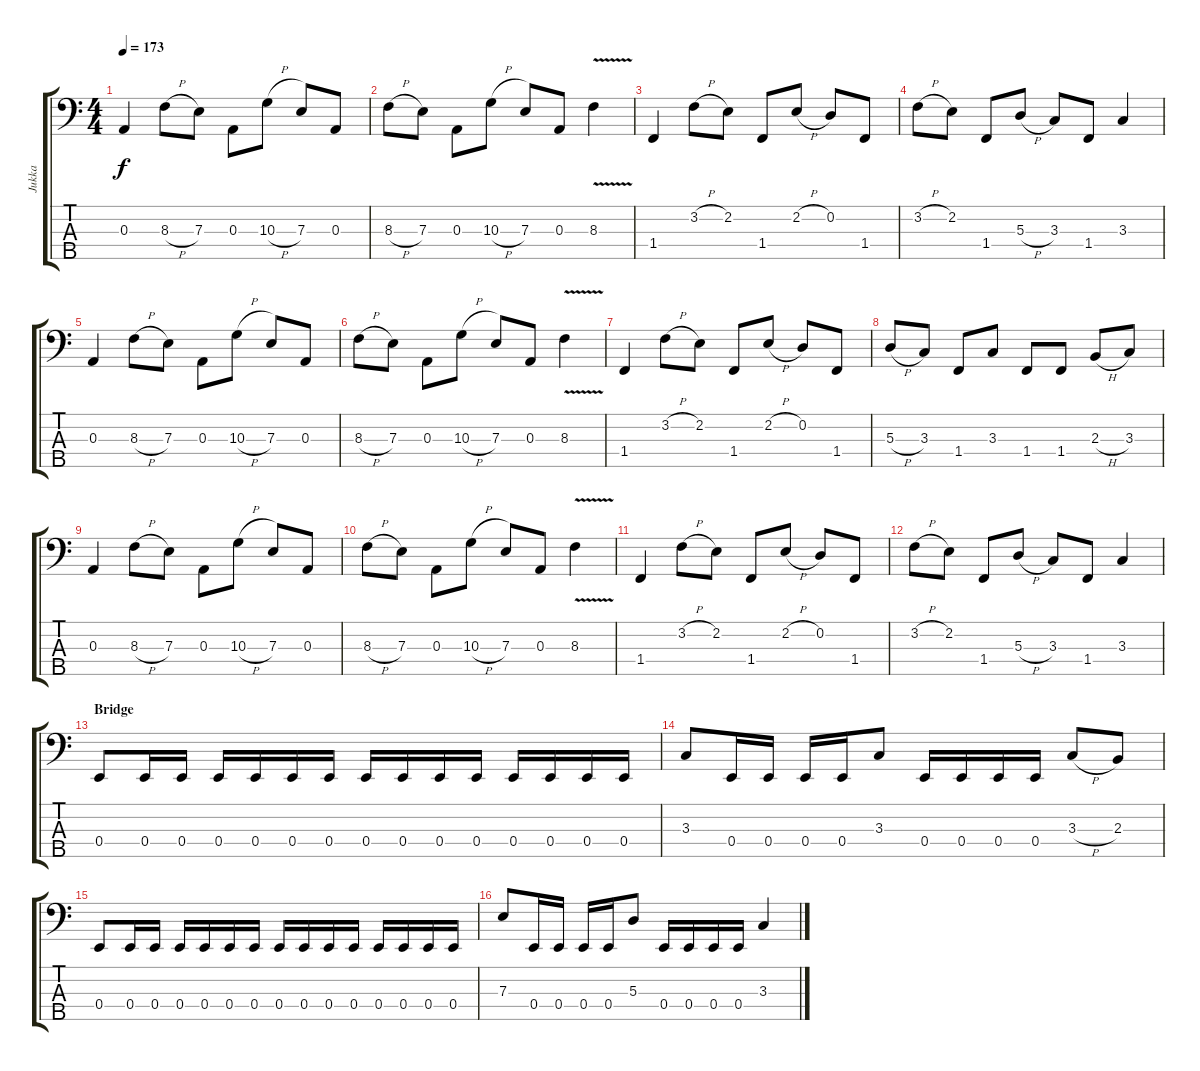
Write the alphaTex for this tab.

\track ("Jukka" "Jukka") {instrument electricbasspick}
\staff {score tabs}
\tuning (G2 D2 A1 E1 B0) {hide}
\ts (4 4)
\tempo 173
\clef f4
\ks c
0.3.4{dy f} 8.3{h}.8 7.3.8 0.3.8 10.3{h}.8 7.3.8 0.3.8 |
8.3{h}.8 7.3.8 0.3.8 10.3{h}.8 7.3.8 0.3.8 8.3{v}.4 |
1.4.4 3.2{h}.8 2.2.8 1.4.8 2.2{h}.8 0.2.8 1.4.8 |
3.2{h}.8 2.2.8 1.4.8 5.3{h}.8 3.3.8 1.4.8 3.3.4 |
0.3.4 8.3{h}.8 7.3.8 0.3.8 10.3{h}.8 7.3.8 0.3.8 |
8.3{h}.8 7.3.8 0.3.8 10.3{h}.8 7.3.8 0.3.8 8.3{v}.4 |
1.4.4 3.2{h}.8 2.2.8 1.4.8 2.2{h}.8 0.2.8 1.4.8 |
5.3{h}.8 3.3.8 1.4.8 3.3.8 1.4.8 1.4.8 2.3{h}.8 3.3.8 |
0.3.4 8.3{h}.8 7.3.8 0.3.8 10.3{h}.8 7.3.8 0.3.8 |
8.3{h}.8 7.3.8 0.3.8 10.3{h}.8 7.3.8 0.3.8 8.3{v}.4 |
1.4.4 3.2{h}.8 2.2.8 1.4.8 2.2{h}.8 0.2.8 1.4.8 |
3.2{h}.8 2.2.8 1.4.8 5.3{h}.8 3.3.8 1.4.8 3.3.4 |
\section ("" "Bridge")
0.4.8 0.4.16 0.4.16 0.4.16 0.4.16 0.4.16 0.4.16 0.4.16 0.4.16 0.4.16 0.4.16 0.4.16 0.4.16 0.4.16 0.4.16 |
3.3.8 0.4.16 0.4.16 0.4.16 0.4.16 3.3.8 0.4.16 0.4.16 0.4.16 0.4.16 3.3{h}.8 2.3.8 |
0.4.8 0.4.16 0.4.16 0.4.16 0.4.16 0.4.16 0.4.16 0.4.16 0.4.16 0.4.16 0.4.16 0.4.16 0.4.16 0.4.16 0.4.16 |
7.3.8 0.4.16 0.4.16 0.4.16 0.4.16 5.3.8 0.4.16 0.4.16 0.4.16 0.4.16 3.3.4
